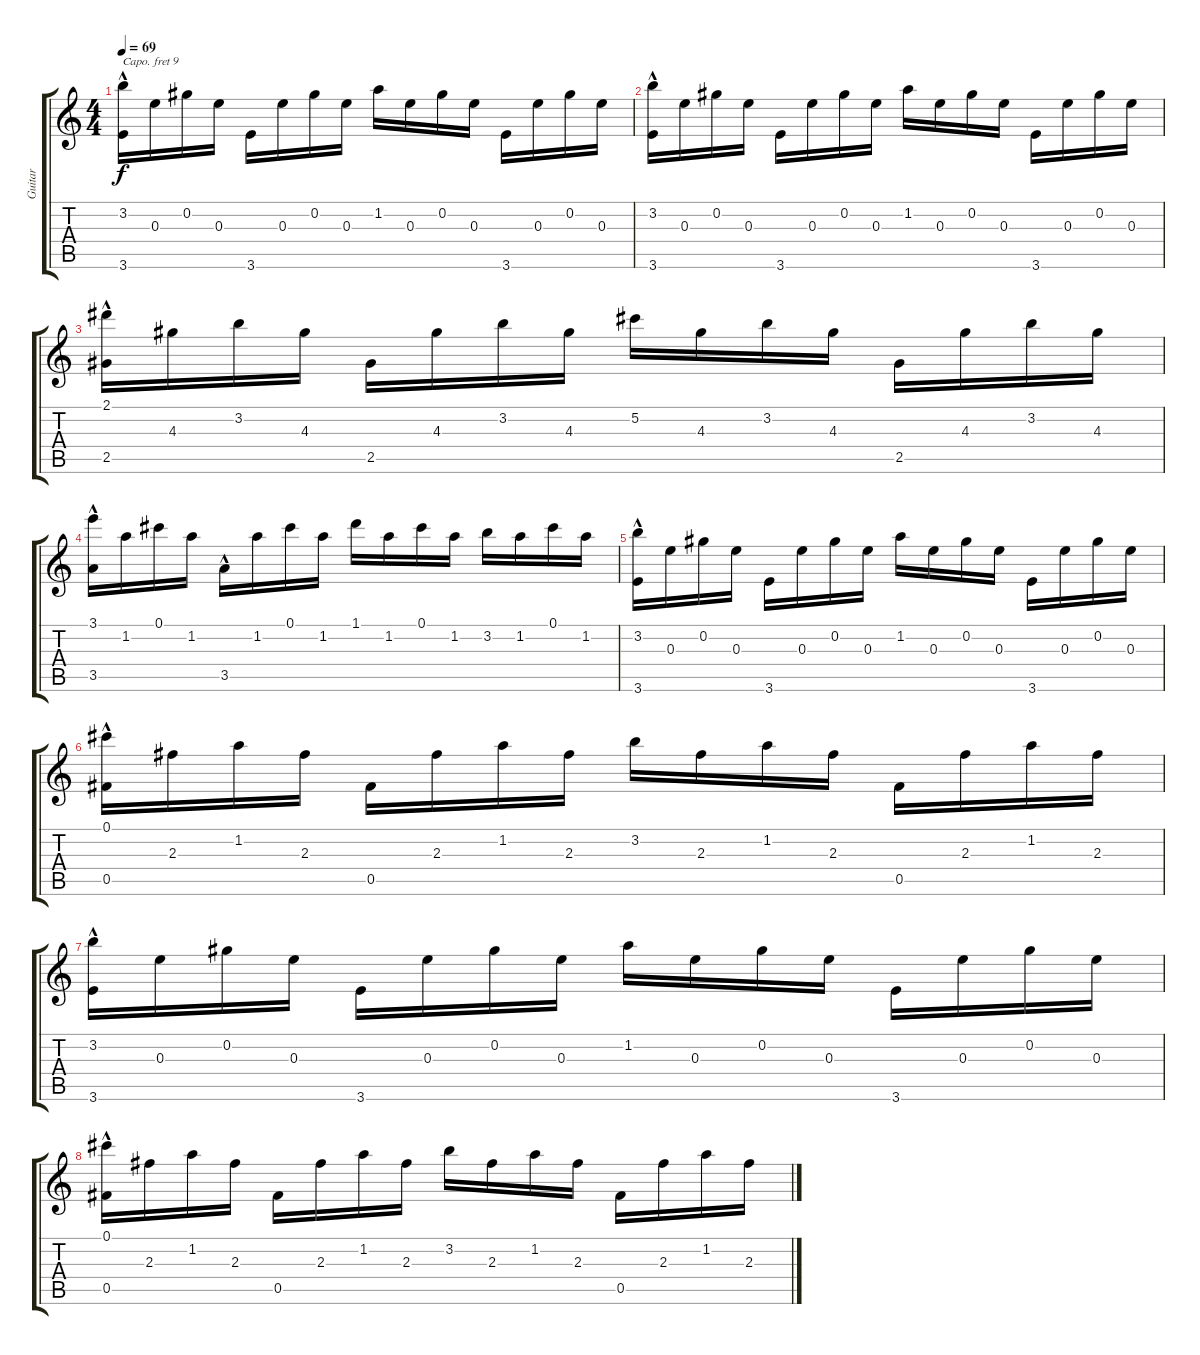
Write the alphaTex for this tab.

\track ("Guitar" "Guitar") {instrument acousticguitarsteel}
\staff {score tabs}
\capo 9
\tuning (E4 B3 G3 D3 A2 E2) {hide}
\ts (4 4)
\tempo 69
\clef g2
\ks c
(3.2{hac} 3.6).16{dy f} 0.3.16 0.2.16 0.3.16 3.6.16 0.3.16 0.2.16 0.3.16 1.2.16 0.3.16 0.2.16 0.3.16 3.6.16 0.3.16 0.2.16 0.3.16 |
(3.2{hac} 3.6).16 0.3.16 0.2.16 0.3.16 3.6.16 0.3.16 0.2.16 0.3.16 1.2.16 0.3.16 0.2.16 0.3.16 3.6.16 0.3.16 0.2.16 0.3.16 |
(2.1{hac} 2.5).16 4.3.16 3.2.16 4.3.16 2.5.16 4.3.16 3.2.16 4.3.16 5.2.16 4.3.16 3.2.16 4.3.16 2.5.16 4.3.16 3.2.16 4.3.16 |
(3.1{hac} 3.5).16 1.2.16 0.1.16 1.2.16 3.5{hac}.16 1.2.16 0.1.16 1.2.16 1.1.16 1.2.16 0.1.16 1.2.16 3.2.16 1.2.16 0.1.16 1.2.16 |
(3.2{hac} 3.6).16 0.3.16 0.2.16 0.3.16 3.6.16 0.3.16 0.2.16 0.3.16 1.2.16 0.3.16 0.2.16 0.3.16 3.6.16 0.3.16 0.2.16 0.3.16 |
(0.1{hac} 0.5).16 2.3.16 1.2.16 2.3.16 0.5.16 2.3.16 1.2.16 2.3.16 3.2.16 2.3.16 1.2.16 2.3.16 0.5.16 2.3.16 1.2.16 2.3.16 |
(3.2{hac} 3.6).16 0.3.16 0.2.16 0.3.16 3.6.16 0.3.16 0.2.16 0.3.16 1.2.16 0.3.16 0.2.16 0.3.16 3.6.16 0.3.16 0.2.16 0.3.16 |
(0.1{hac} 0.5).16 2.3.16 1.2.16 2.3.16 0.5.16 2.3.16 1.2.16 2.3.16 3.2.16 2.3.16 1.2.16 2.3.16 0.5.16 2.3.16 1.2.16 2.3.16
